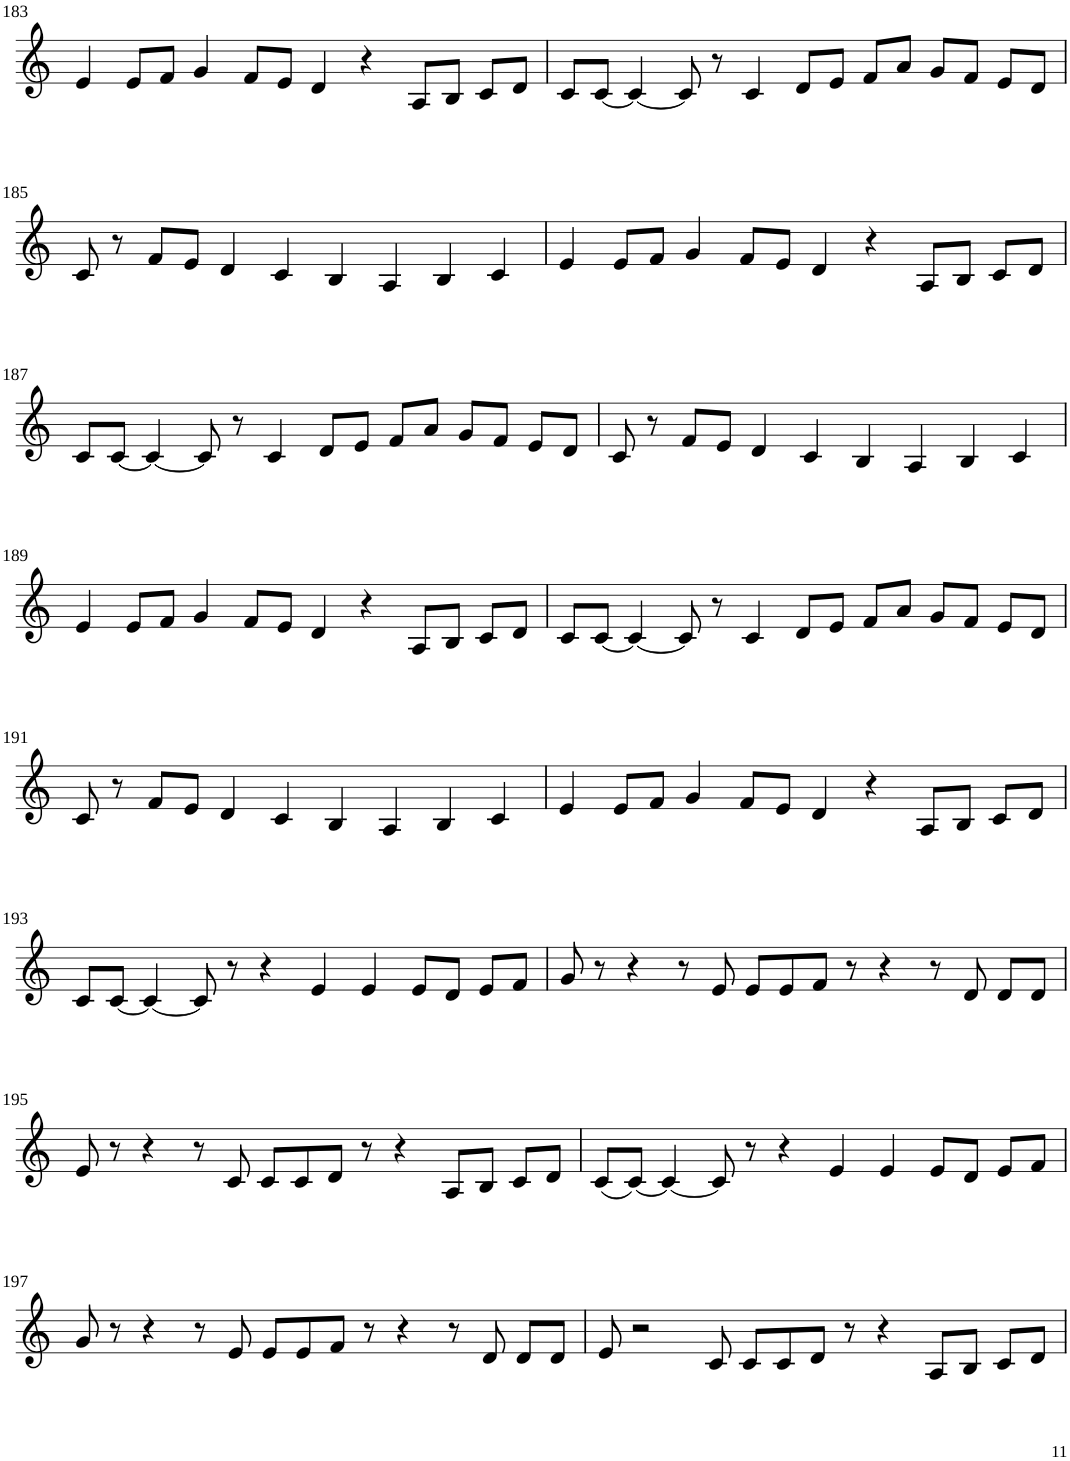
**kern
*part1
*staff1
*I"Violin
!!LO:PB:g=z
*clefG2
*k[]
*M8/4
=183
4e/
8e/L
8f/J
4g/
8f/L
8e/J
4d/
4r
8A/L
8B/J
8c/L
8d/J
=184
8c/L
[8c/J
4c/_
8c/]
8r
4c/
8d/L
8e/J
8f/L
8a/J
8g/L
8f/J
8e/L
8d/J
!!LO:LB:g=z
=185
8c/
8r
8f/L
8e/J
4d/
4c/
4B/
4A/
4B/
4c/
=186
4e/
8e/L
8f/J
4g/
8f/L
8e/J
4d/
4r
8A/L
8B/J
8c/L
8d/J
!!LO:LB:g=z
=187
8c/L
[8c/J
4c/_
8c/]
8r
4c/
8d/L
8e/J
8f/L
8a/J
8g/L
8f/J
8e/L
8d/J
=188
8c/
8r
8f/L
8e/J
4d/
4c/
4B/
4A/
4B/
4c/
!!LO:LB:g=z
=189
4e/
8e/L
8f/J
4g/
8f/L
8e/J
4d/
4r
8A/L
8B/J
8c/L
8d/J
=190
8c/L
[8c/J
4c/_
8c/]
8r
4c/
8d/L
8e/J
8f/L
8a/J
8g/L
8f/J
8e/L
8d/J
!!LO:LB:g=z
=191
8c/
8r
8f/L
8e/J
4d/
4c/
4B/
4A/
4B/
4c/
=192
4e/
8e/L
8f/J
4g/
8f/L
8e/J
4d/
4r
8A/L
8B/J
8c/L
8d/J
!!LO:LB:g=z
=193
8c/L
[8c/J
4c/_
8c/]
8r
4r
4e/
4e/
8e/L
8d/J
8e/L
8f/J
=194
8g/
8r
4r
8r
8e/
8e/L
8e/
8f/J
8r
4r
8r
8d/
8d/L
8d/J
!!LO:LB:g=z
=195
8e/
8r
4r
8r
8c/
8c/L
8c/
8d/J
8r
4r
8A/L
8B/J
8c/L
8d/J
=196
(8c/L
[8c/J)
4c/_
8c/]
8r
4r
4e/
4e/
8e/L
8d/J
8e/L
8f/J
!!LO:LB:g=z
=197
8g/
8r
4r
8r
8e/
8e/L
8e/
8f/J
8r
4r
8r
8d/
8d/L
8d/J
=198
8e/
2r
8c/
8c/L
8c/
8d/J
8r
4r
8A/L
8B/J
8c/L
8d/J
=
*-
